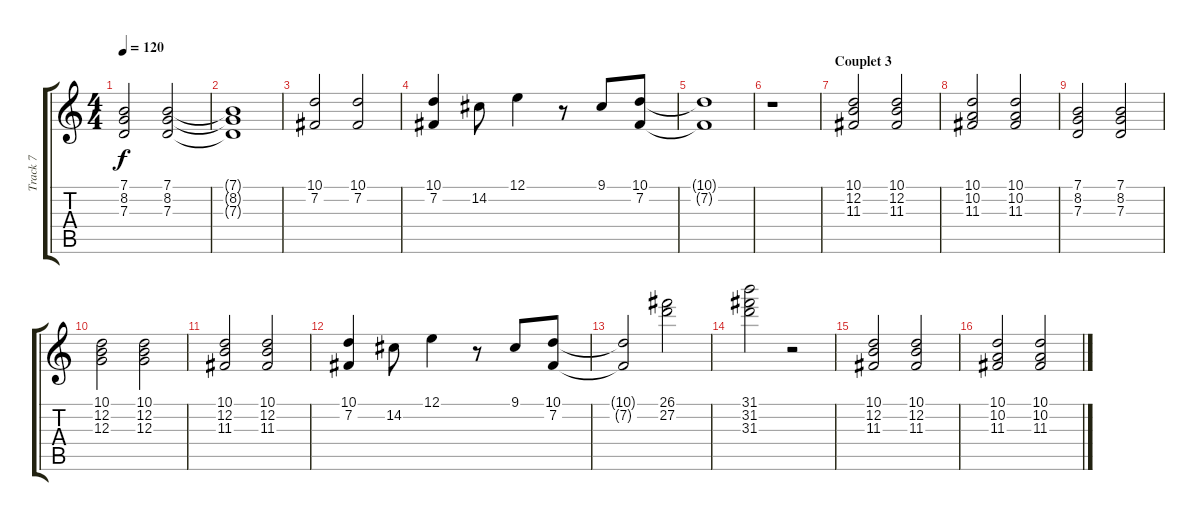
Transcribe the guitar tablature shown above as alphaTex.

\track ("Track 7" "Track 7") {instrument acousticgrandpiano}
\staff {score tabs}
\tuning (E4 B3 G3 D3 A2 E2) {hide}
\ts (4 4)
\tempo 120
\clef g2
\ks c
(7.1 8.2 7.3).2{dy f} (7.1 8.2 7.3).2 |
(7.1{t} 8.2{t} 7.3{t}).1 |
(10.1 7.2).2 (10.1 7.2).2 |
(10.1 7.2).4 14.2.8 12.1.4 r.8 9.1.8 (10.1 7.2).8 |
(10.1{t} 7.2{t}).1 |
r.1 |
\section ("" "Couplet 3")
(10.1 12.2 11.3).2 (10.1 12.2 11.3).2 |
(10.1 10.2 11.3).2 (10.1 10.2 11.3).2 |
(7.1 8.2 7.3).2 (7.1 8.2 7.3).2 |
(10.1 12.2 12.3).2 (10.1 12.2 12.3).2 |
(10.1 12.2 11.3).2 (10.1 12.2 11.3).2 |
(10.1 7.2).4 14.2.8 12.1.4 r.8 9.1.8 (10.1 7.2).8 |
(10.1{t} 7.2{t}).2 (26.1 27.2).2 |
(31.1 31.2 31.3).2 r.2 |
(10.1 12.2 11.3).2 (10.1 12.2 11.3).2 |
(10.1 10.2 11.3).2 (10.1 10.2 11.3).2
